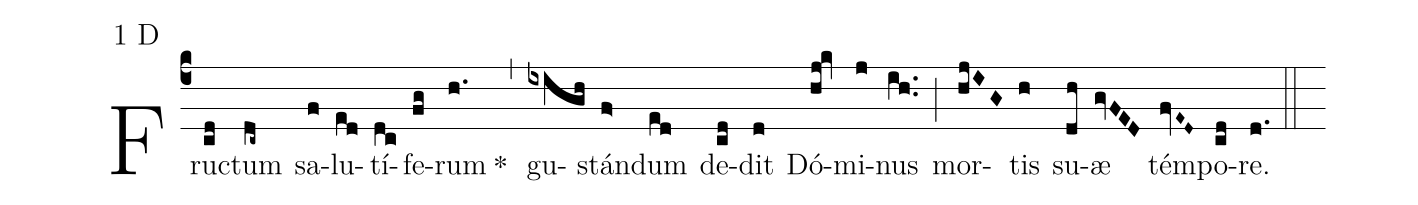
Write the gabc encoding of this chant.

mode:1 D;
%%
(c4) Fru(cd)ctum(dc~) sa(f)lu(ed)tí(dc)fe(fg)rum(h.) *()(,) gu(ixigh)stán(f>)dum(ed) de(cd)dit(d) Dó(hj@kv)mi(j)nus(ih..) (;) mor(hjIG)tis(h) su(dh)æ(gvFED) tém(fvE~D~)po(cd)re.(d.) (::)
